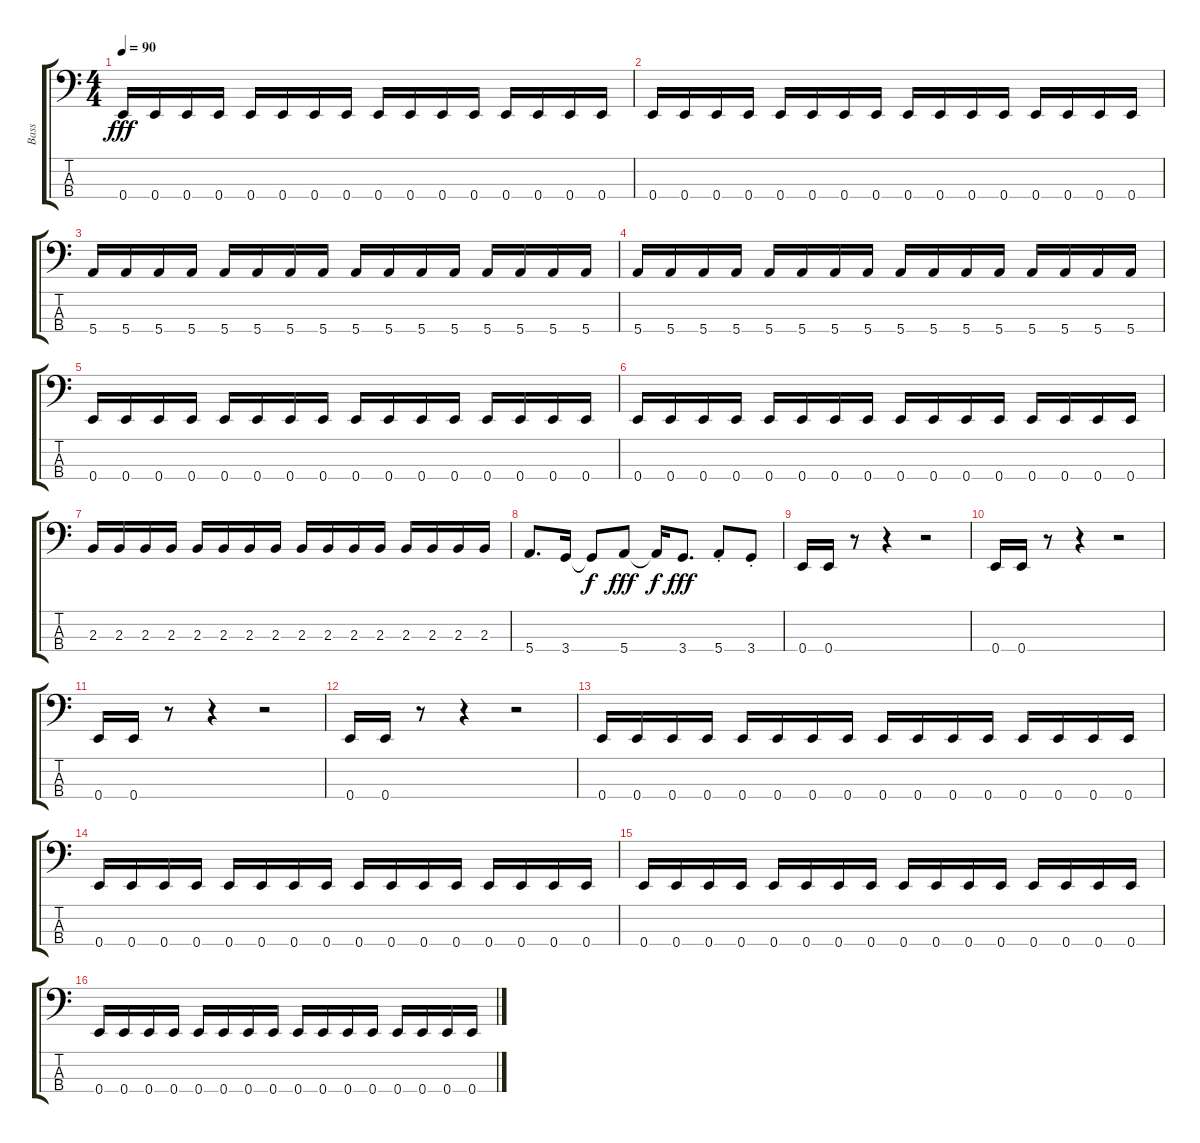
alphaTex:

\track ("Bass" "Bass") {instrument electricbasspick}
\staff {score tabs}
\tuning (G2 D2 A1 E1) {hide}
\ts (4 4)
\tempo 90
\clef f4
\ks c
0.4.16{dy fff} 0.4.16 0.4.16 0.4.16 0.4.16 0.4.16 0.4.16 0.4.16 0.4.16 0.4.16 0.4.16 0.4.16 0.4.16 0.4.16 0.4.16 0.4.16 |
0.4.16 0.4.16 0.4.16 0.4.16 0.4.16 0.4.16 0.4.16 0.4.16 0.4.16 0.4.16 0.4.16 0.4.16 0.4.16 0.4.16 0.4.16 0.4.16 |
5.4.16 5.4.16 5.4.16 5.4.16 5.4.16 5.4.16 5.4.16 5.4.16 5.4.16 5.4.16 5.4.16 5.4.16 5.4.16 5.4.16 5.4.16 5.4.16 |
5.4.16 5.4.16 5.4.16 5.4.16 5.4.16 5.4.16 5.4.16 5.4.16 5.4.16 5.4.16 5.4.16 5.4.16 5.4.16 5.4.16 5.4.16 5.4.16 |
0.4.16 0.4.16 0.4.16 0.4.16 0.4.16 0.4.16 0.4.16 0.4.16 0.4.16 0.4.16 0.4.16 0.4.16 0.4.16 0.4.16 0.4.16 0.4.16 |
0.4.16 0.4.16 0.4.16 0.4.16 0.4.16 0.4.16 0.4.16 0.4.16 0.4.16 0.4.16 0.4.16 0.4.16 0.4.16 0.4.16 0.4.16 0.4.16 |
2.3.16 2.3.16 2.3.16 2.3.16 2.3.16 2.3.16 2.3.16 2.3.16 2.3.16 2.3.16 2.3.16 2.3.16 2.3.16 2.3.16 2.3.16 2.3.16 |
5.4.8{d} 3.4.16 3.4{t}.8{dy f} 5.4.8{dy fff} 5.4{t}.16{dy f} 3.4.8{d dy fff} 5.4{st}.8 3.4{st}.8 |
0.4.16 0.4.16 r.8 r.4 r.2 |
0.4.16 0.4.16 r.8 r.4 r.2 |
0.4.16 0.4.16 r.8 r.4 r.2 |
0.4.16 0.4.16 r.8 r.4 r.2 |
0.4.16 0.4.16 0.4.16 0.4.16 0.4.16 0.4.16 0.4.16 0.4.16 0.4.16 0.4.16 0.4.16 0.4.16 0.4.16 0.4.16 0.4.16 0.4.16 |
0.4.16 0.4.16 0.4.16 0.4.16 0.4.16 0.4.16 0.4.16 0.4.16 0.4.16 0.4.16 0.4.16 0.4.16 0.4.16 0.4.16 0.4.16 0.4.16 |
0.4.16 0.4.16 0.4.16 0.4.16 0.4.16 0.4.16 0.4.16 0.4.16 0.4.16 0.4.16 0.4.16 0.4.16 0.4.16 0.4.16 0.4.16 0.4.16 |
0.4.16 0.4.16 0.4.16 0.4.16 0.4.16 0.4.16 0.4.16 0.4.16 0.4.16 0.4.16 0.4.16 0.4.16 0.4.16 0.4.16 0.4.16 0.4.16
